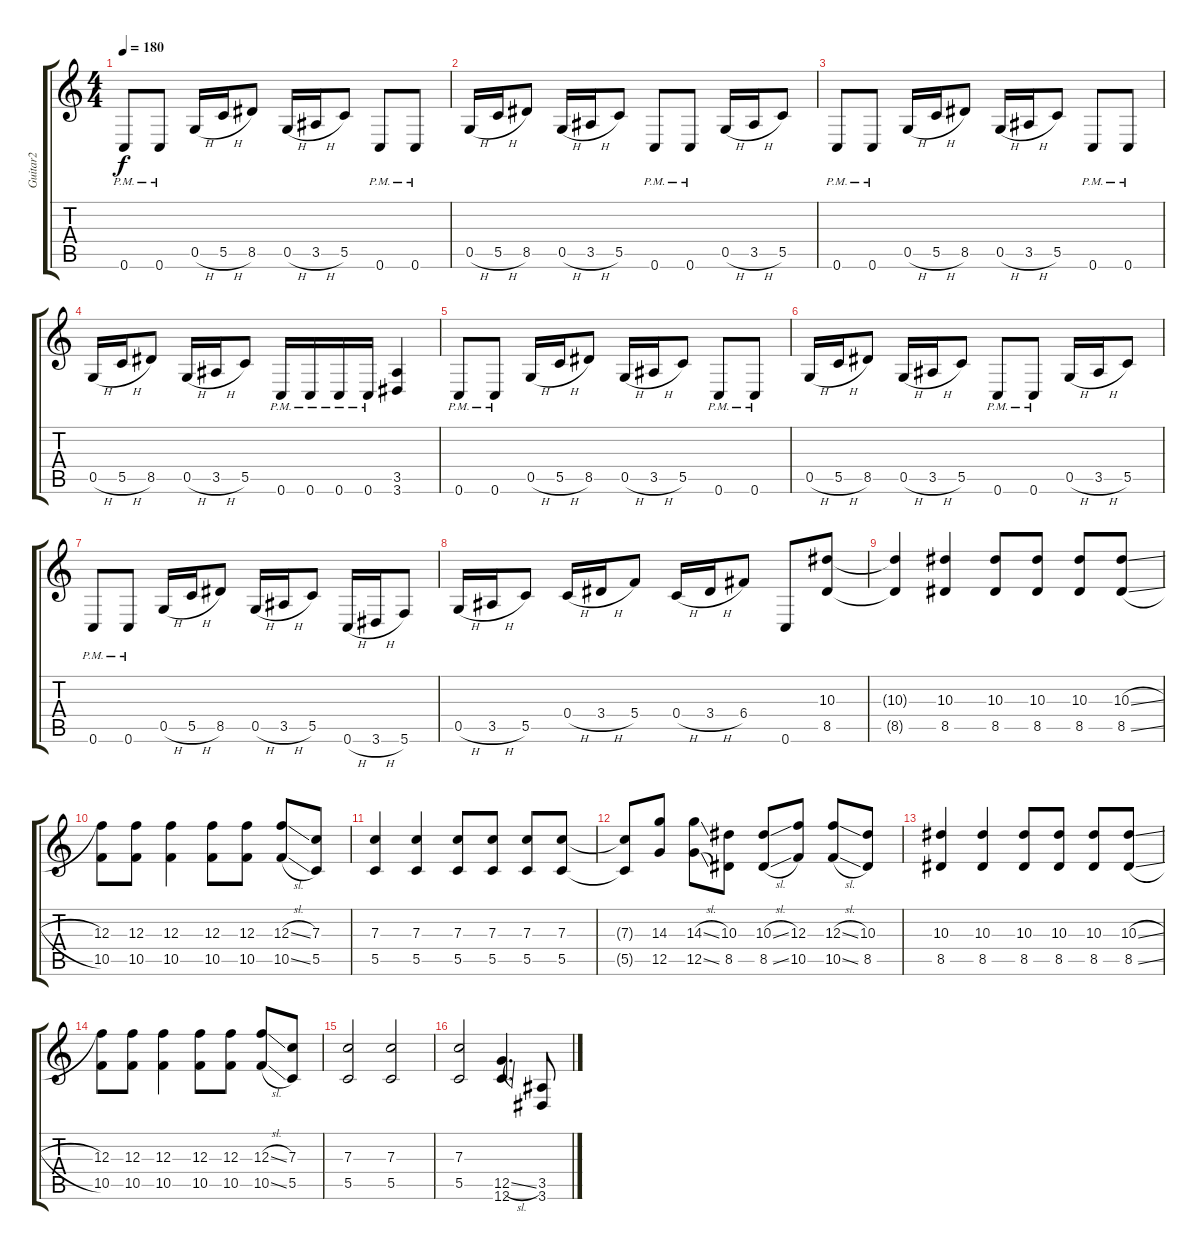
\track ("Guitar2" "Guitar2") {instrument distortionguitar}
\staff {score tabs}
\tuning (D4 A3 F3 C3 G2 C2) {hide}
\ts (4 4)
\tempo 180
\clef g2
\ks c
0.6{pm}.8{dy f} 0.6{pm}.8 0.5{h}.16 5.5{h}.16 8.5.8 0.5{h}.16 3.5{h}.16 5.5.8 0.6{pm}.8 0.6{pm}.8 |
0.5{h}.16 5.5{h}.16 8.5.8 0.5{h}.16 3.5{h}.16 5.5.8 0.6{pm}.8 0.6{pm}.8 0.5{h}.16 3.5{h}.16 5.5.8 |
0.6{pm}.8 0.6{pm}.8 0.5{h}.16 5.5{h}.16 8.5.8 0.5{h}.16 3.5{h}.16 5.5.8 0.6{pm}.8 0.6{pm}.8 |
0.5{h}.16 5.5{h}.16 8.5.8 0.5{h}.16 3.5{h}.16 5.5.8 0.6{pm}.16 0.6{pm}.16 0.6{pm}.16 0.6{pm}.16 (3.5 3.6).4 |
0.6{pm}.8 0.6{pm}.8 0.5{h}.16 5.5{h}.16 8.5.8 0.5{h}.16 3.5{h}.16 5.5.8 0.6{pm}.8 0.6{pm}.8 |
0.5{h}.16 5.5{h}.16 8.5.8 0.5{h}.16 3.5{h}.16 5.5.8 0.6{pm}.8 0.6{pm}.8 0.5{h}.16 3.5{h}.16 5.5.8 |
0.6{pm}.8 0.6{pm}.8 0.5{h}.16 5.5{h}.16 8.5.8 0.5{h}.16 3.5{h}.16 5.5.8 0.6{h}.16 3.6{h}.16 5.6.8 |
0.5{h}.16 3.5{h}.16 5.5.8 0.4{h}.16 3.4{h}.16 5.4.8 0.4{h}.16 3.4{h}.16 6.4.8 0.6.8 (10.3 8.5).8 |
(10.3{t} 8.5{t}).4 (10.3 8.5).4 (10.3 8.5).8 (10.3 8.5).8 (10.3 8.5).8 (10.3{sl} 8.5{sl}).8 |
(12.3 10.5).8 (12.3 10.5).8 (12.3 10.5).4 (12.3 10.5).8 (12.3 10.5).8 (12.3{sl} 10.5{sl}).8 (7.3 5.5).8 |
(7.3 5.5).4 (7.3 5.5).4 (7.3 5.5).8 (7.3 5.5).8 (7.3 5.5).8 (7.3 5.5).8 |
(7.3{t} 5.5{t}).8 (14.3 12.5).8 (14.3{sl} 12.5{sl}).8 (10.3 8.5).8 (10.3{sl} 8.5{sl}).8 (12.3 10.5).8 (12.3{sl} 10.5{sl}).8 (10.3 8.5).8 |
(10.3 8.5).4 (10.3 8.5).4 (10.3 8.5).8 (10.3 8.5).8 (10.3 8.5).8 (10.3{sl} 8.5{sl}).8 |
(12.3 10.5).8 (12.3 10.5).8 (12.3 10.5).4 (12.3 10.5).8 (12.3 10.5).8 (12.3{sl} 10.5{sl}).8 (7.3 5.5).8 |
(7.3 5.5).2 (7.3 5.5).2 |
(7.3 5.5).2 (12.5{sl} 12.6).4{d} (3.5 3.6).8
